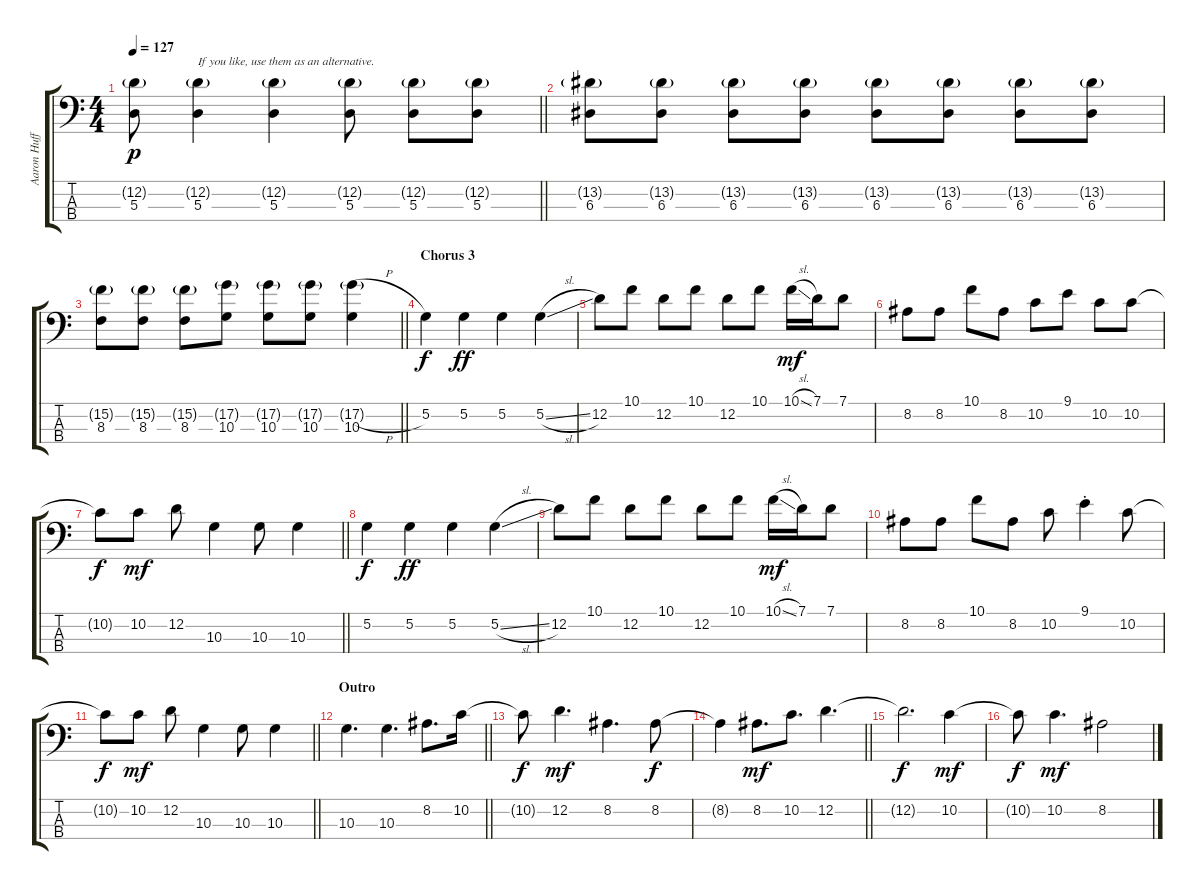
\track ("Aaron Huffman" "Aaron Huff") {instrument electricbassfinger}
\staff {score tabs}
\tuning (G2 D2 A1 E1) {hide}
\ts (4 4)
\tempo 127
\clef f4
\barLineRight lightlight
\ks c
(12.2{g} 5.3).8{dy p} (12.2{g} 5.3).4{txt "If you like, use them as an alternative."} (12.2{g} 5.3).4 (12.2{g} 5.3).8 (12.2{g} 5.3).8 (12.2{g} 5.3).8 |
(13.2{g} 6.3).8 (13.2{g} 6.3).8 (13.2{g} 6.3).8 (13.2{g} 6.3).8 (13.2{g} 6.3).8 (13.2{g} 6.3).8 (13.2{g} 6.3).8 (13.2{g} 6.3).8 |
\barLineRight lightlight
(15.2{g} 8.3).8 (15.2{g} 8.3).8 (15.2{g} 8.3).8 (17.2{g} 10.3).8 (17.2{g} 10.3).8 (17.2{g} 10.3).8 (17.2{h g} 10.3).4 |
\section ("" "Chorus 3")
5.2.4{dy f} 5.2.4{dy ff} 5.2.4 5.2{sl}.4 |
12.2.8 10.1.8 12.2.8 10.1.8 12.2.8 10.1.8 10.1{sl}.16{dy mf} 7.1.16 7.1.8 |
8.2.8 8.2.8 10.1.8 8.2.8 10.2.8 9.1.8 10.2.8 10.2.8 |
\barLineRight lightlight
10.2{t}.8{dy f} 10.2.8{dy mf} 12.2.8 10.3.4 10.3.8 10.3.4 |
5.2.4{dy f} 5.2.4{dy ff} 5.2.4 5.2{sl}.4 |
12.2.8 10.1.8 12.2.8 10.1.8 12.2.8 10.1.8 10.1{sl}.16{dy mf} 7.1.16 7.1.8 |
8.2.8 8.2.8 10.1.8 8.2.8 10.2.8 9.1{st}.4 10.2.8 |
\barLineRight lightlight
10.2{t}.8{dy f} 10.2.8{dy mf} 12.2.8 10.3.4 10.3.8 10.3.4 |
\section ("" "Outro")
\barLineRight lightlight
10.3.4{d} 10.3.4{d} 8.2.8{d} 10.2.16 |
10.2{t}.8{dy f} 12.2.4{d dy mf} 8.2.4{d} 8.2.8{dy f} |
\barLineRight lightlight
8.2{t}.4 8.2.8{d dy mf} 10.2.8{d} 12.2.4{d} |
12.2{t}.2{d dy f} 10.2.4{dy mf} |
10.2{t}.8{dy f} 10.2.4{d dy mf} 8.2.2
